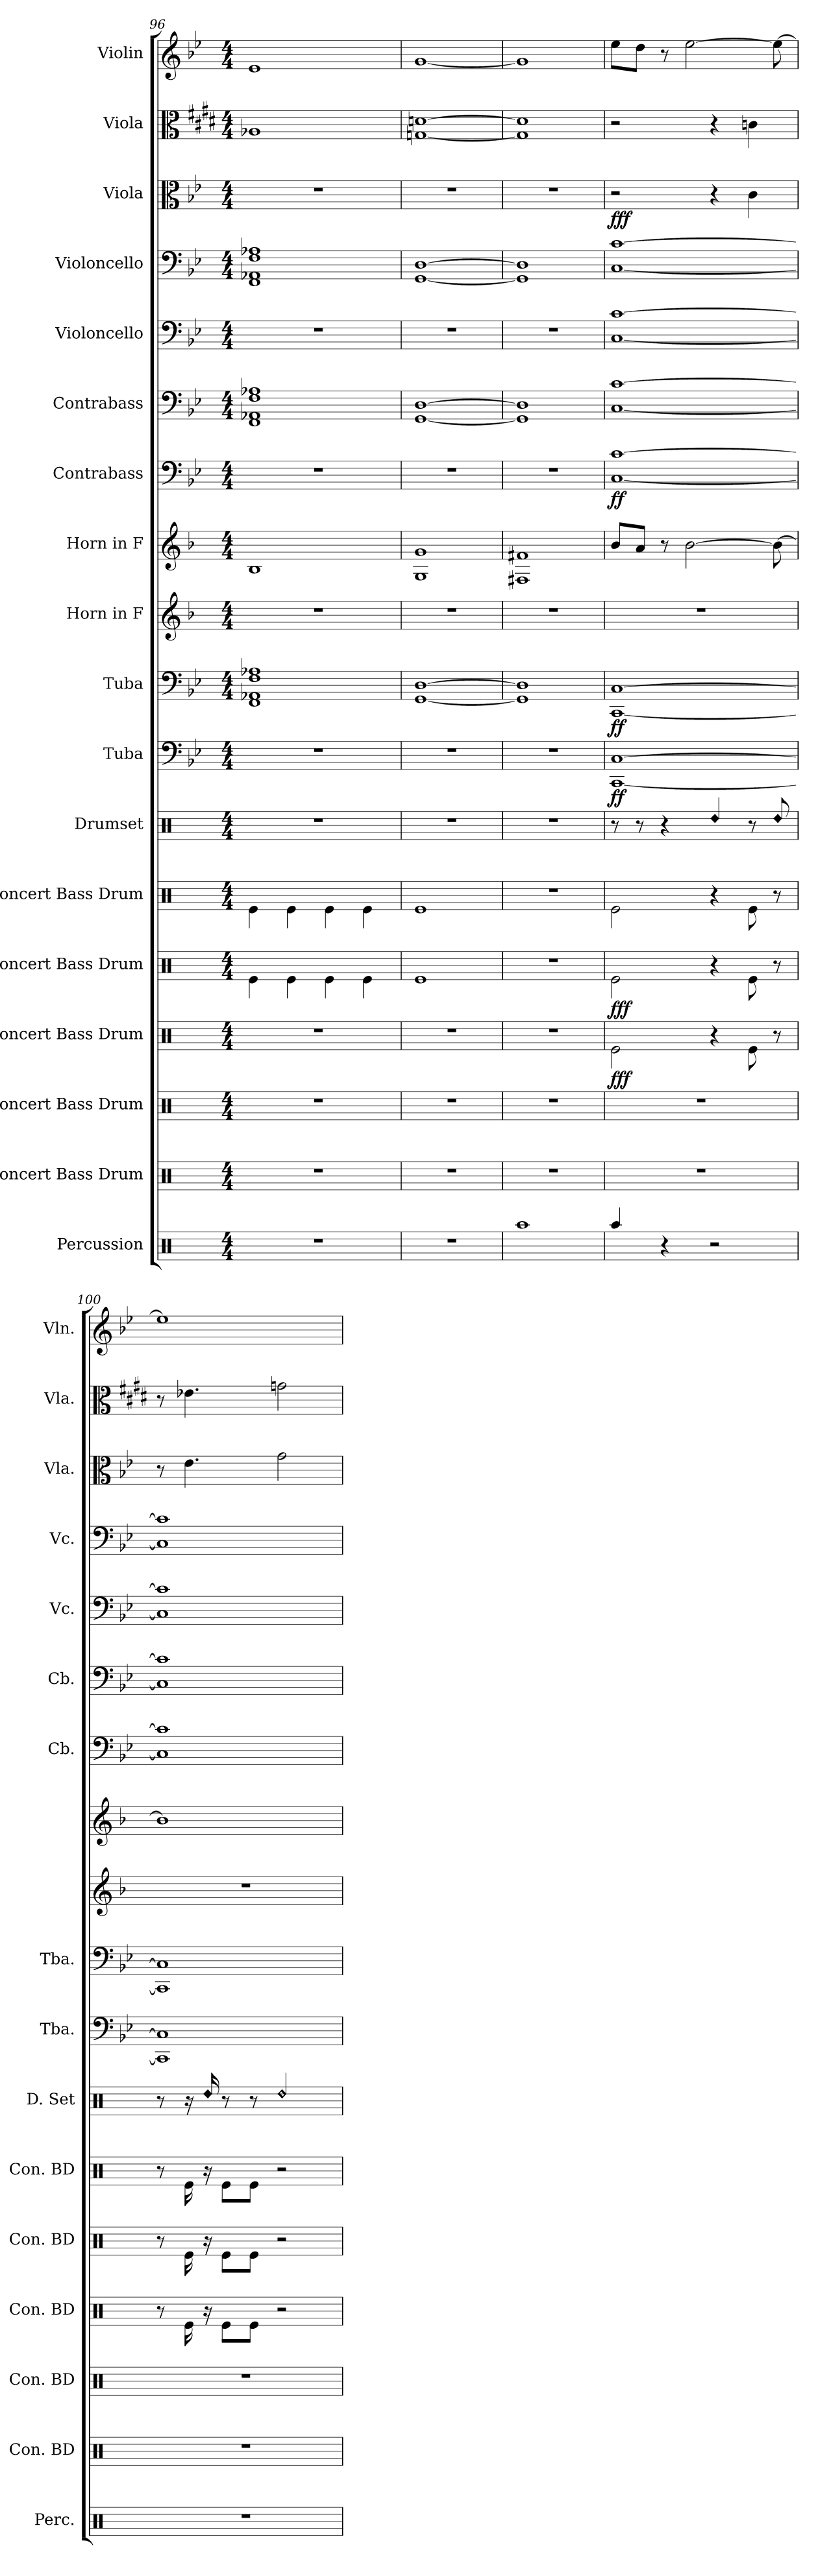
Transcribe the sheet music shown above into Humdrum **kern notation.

**kern	**kern	**kern	**kern	**dynam	**kern	**dynam	**kern	**kern	**kern	**dynam	**kern	**dynam	**kern	**kern	**kern	**dynam	**kern	**kern	**kern	**kern	**dynam	**kern	**kern
*part18	*part17	*part16	*part15	*part15	*part14	*part14	*part13	*part12	*part11	*part11	*part10	*part10	*part9	*part8	*part7	*part7	*part6	*part5	*part4	*part3	*part3	*part2	*part1
*staff18	*staff17	*staff16	*staff15	*staff15	*staff14	*staff14	*staff13	*staff12	*staff11	*staff11	*staff10	*staff10	*staff9	*staff8	*staff7	*staff7	*staff6	*staff5	*staff4	*staff3	*staff3	*staff2	*staff1
*I"Percussion	*I"Concert Bass Drum	*I"Concert Bass Drum	*I"Concert Bass Drum	*	*I"Concert Bass Drum	*	*I"Concert Bass Drum	*I"Drumset	*I"Tuba	*	*I"Tuba	*	*I"Horn in F	*I"Horn in F	*I"Contrabass	*	*I"Contrabass	*I"Violoncello	*I"Violoncello	*I"Viola	*	*I"Viola	*I"Violin
*I'Perc.	*I'Con. BD	*I'Con. BD	*I'Con. BD	*	*I'Con. BD	*	*I'Con. BD	*I'D. Set	*I'Tba.	*	*I'Tba.	*	*	*	*I'Cb.	*	*I'Cb.	*I'Vc.	*I'Vc.	*I'Vla.	*	*I'Vla.	*I'Vln.
*clefX	*clefX	*clefX	*clefX	*	*clefX	*	*clefX	*clefX	*clefF4	*	*clefF4	*	*clefG2	*clefG2	*clefF4	*	*clefF4	*clefF4	*clefF4	*clefC3	*	*clefC3	*clefG2
*	*	*	*	*	*	*	*	*	*	*	*	*	*ITrd4c7	*ITrd4c7	*ITrd7c12	*	*ITrd7c12	*	*	*	*	*	*
*k[]	*k[]	*k[]	*k[]	*	*k[]	*	*k[]	*k[]	*k[b-e-]	*	*k[b-e-]	*	*k[b-e-]	*k[b-e-]	*k[b-e-]	*	*k[b-e-]	*k[b-e-]	*k[b-e-]	*k[b-e-]	*	*k[f#c#g#d#]	*k[b-e-]
*M4/4	*M4/4	*M4/4	*M4/4	*	*M4/4	*	*M4/4	*M4/4	*M4/4	*	*M4/4	*	*M4/4	*M4/4	*M4/4	*	*M4/4	*M4/4	*M4/4	*M4/4	*	*M4/4	*M4/4
=96	=96	=96	=96	=96	=96	=96	=96	=96	=96	=96	=96	=96	=96	=96	=96	=96	=96	=96	=96	=96	=96	=96	=96
1r	1r	1r	1r	.	4Re\	.	4Re\	1r	1r	.	1FF 1AA-X 1F 1A-X	.	1r	1E-	1r	.	1FFF 1AAA-X 1FF 1AA-X	1r	1FF 1AA-X 1F 1A-X	1r	.	1A-X	1e-
.	.	.	.	.	4Re\	.	4Re\	.	.	.	.	.	.	.	.	.	.	.	.	.	.	.	.
.	.	.	.	.	4Re\	.	4Re\	.	.	.	.	.	.	.	.	.	.	.	.	.	.	.	.
.	.	.	.	.	4Re\	.	4Re\	.	.	.	.	.	.	.	.	.	.	.	.	.	.	.	.
=97	=97	=97	=97	=97	=97	=97	=97	=97	=97	=97	=97	=97	=97	=97	=97	=97	=97	=97	=97	=97	=97	=97	=97
1r	1r	1r	1r	.	1Re	.	1Re	1r	1r	.	[1GG [1D	.	1r	1C 1c	1r	.	[1GGG [1DD	1r	[1GG [1D	1r	.	[1Gn [1dn	[1g
=98	=98	=98	=98	=98	=98	=98	=98	=98	=98	=98	=98	=98	=98	=98	=98	=98	=98	=98	=98	=98	=98	=98	=98
1Raa	1r	1r	1r	.	1r	.	1r	1r	1r	.	1GG] 1D]	.	1r	1BBn 1Bn	1r	.	1GGG] 1DD]	1r	1GG] 1D]	1r	.	1G] 1d]	1g]
=99	=99	=99	=99	=99	=99	=99	=99	=99	=99	=99	=99	=99	=99	=99	=99	=99	=99	=99	=99	=99	=99	=99	=99
!	!	!	!	!LO:DY:b	!	!LO:DY:b	!	!	!	!LO:DY:b	!	!LO:DY:b	!	!	!	!LO:DY:b	!	!	!	!	!LO:DY:b	!	!
4Raa/	1r	1r	2Re\	fff	2Re\	fff	2Re\	8r	[1CC [1C	ff	[1CC [1C	ff	1r	8e-/L	[1CC [1C	ff	[1CC [1C	[1C [1c	[1C [1c	2r	fff	2r	8ee-\L
.	.	.	.	.	.	.	.	8r	.	.	.	.	.	8d/J	.	.	.	.	.	.	.	.	8dd\J
4r	.	.	.	.	.	.	.	4r	.	.	.	.	.	8r	.	.	.	.	.	.	.	.	8r
.	.	.	.	.	.	.	.	.	.	.	.	.	.	[2e-\	.	.	.	.	.	.	.	.	[2ee-\
!	!	!	!	!	!	!	!	!LO:N:head=diamond	!	!	!	!	!	!	!	!	!	!	!	!	!	!	!
2r	.	.	4r	.	4r	.	4r	4Rdd/	.	.	.	.	.	.	.	.	.	.	.	4r	.	4r	.
.	.	.	8Re\	.	8Re\	.	8Re\	8r	.	.	.	.	.	.	.	.	.	.	.	4c\	.	4cn\	.
!	!	!	!	!	!	!	!	!LO:N:head=diamond	!	!	!	!	!	!	!	!	!	!	!	!	!	!	!
.	.	.	8r	.	8r	.	8r	8Rdd/	.	.	.	.	.	8e-\_	.	.	.	.	.	.	.	.	8ee-\_
!!LO:PB:g=z
=100	=100	=100	=100	=100	=100	=100	=100	=100	=100	=100	=100	=100	=100	=100	=100	=100	=100	=100	=100	=100	=100	=100	=100
1r	1r	1r	8r	.	8r	.	8r	8r	1CC] 1C]	.	1CC] 1C]	.	1r	1e-]	1CC] 1C]	.	1CC] 1C]	1C] 1c]	1C] 1c]	8r	.	8r	1ee-]
.	.	.	16Re\	.	16Re\	.	16Re\	16r	.	.	.	.	.	.	.	.	.	.	.	4.e-\	.	4.e-X\	.
!	!	!	!	!	!	!	!	!LO:N:head=diamond	!	!	!	!	!	!	!	!	!	!	!	!	!	!	!
.	.	.	16r	.	16r	.	16r	16Rdd/	.	.	.	.	.	.	.	.	.	.	.	.	.	.	.
.	.	.	8Re\L	.	8Re\L	.	8Re\L	8r	.	.	.	.	.	.	.	.	.	.	.	.	.	.	.
.	.	.	8Re\J	.	8Re\J	.	8Re\J	8r	.	.	.	.	.	.	.	.	.	.	.	.	.	.	.
!	!	!	!	!	!	!	!	!LO:N:head=diamond	!	!	!	!	!	!	!	!	!	!	!	!	!	!	!
.	.	.	2r	.	2r	.	2r	2Rdd/	.	.	.	.	.	.	.	.	.	.	.	2g\	.	2gn\	.
=	=	=	=	=	=	=	=	=	=	=	=	=	=	=	=	=	=	=	=	=	=	=	=
*-	*-	*-	*-	*-	*-	*-	*-	*-	*-	*-	*-	*-	*-	*-	*-	*-	*-	*-	*-	*-	*-	*-	*-
